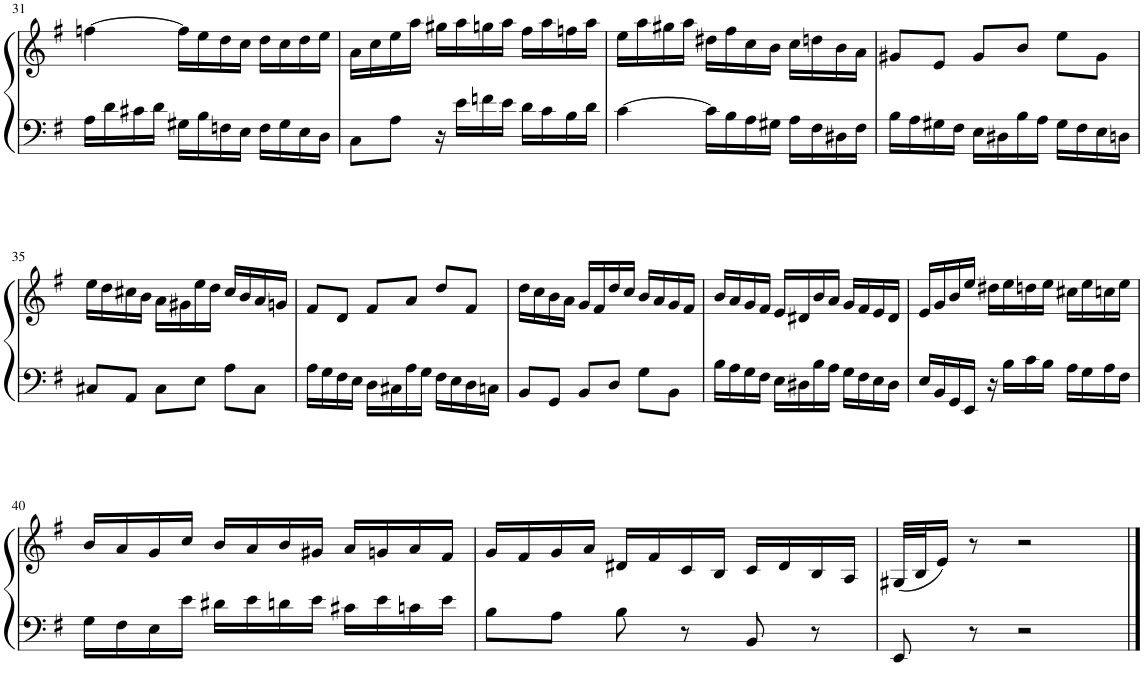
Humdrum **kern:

**kern	**kern
*part1	*part1
*staff2	*staff1
*I"Piano	*
*I'Pno	*
!!LO:PB:g=z
*clefF4	*clefG2
*k[f#]	*k[f#]
*M3/4	*M3/4
=31	=31
16A\LL	[4ffn\
16d\	.
16c#X\	.
16d\JJ	.
16G#X\LL	16ff\LL]
16B\	16ee\
16Fn\	16dd\
16E\JJ	16cc\JJ
16F\LL	16dd\LL
16G#\	16cc\
16E\	16dd\
16D\JJ	16ee\JJ
=32	=32
8C\L	16a\LL
.	16cc\
8A\J	16ee\
.	16aa\JJ
16r	16gg#X\LL
16e\LL	16aa\
16fn\	16ggn\
16e\JJ	16aa\JJ
16d\LL	16ff#\LL
16c\	16aa\
16B\	16ffn\
16d\JJ	16aa\JJ
=33	=33
[4c\	16ee\LL
.	16aa\
.	16gg#X\
.	16aa\JJ
16c\LL]	16dd#X\LL
16B\	16ff#\
16A\	16cc\
16G#X\JJ	16b\JJ
16A\LL	16cc\LL
16F#\	16ddn\
16D#X\	16b\
16F#\JJ	16a\JJ
=34	=34
16B\LL	8g#X/L
16A\	.
16G#X\	8e/J
16F#\JJ	.
16E\LL	8g#/L
16D#X\	.
16B\	8b/J
16A\JJ	.
16G#\LL	8ee\L
16F#\	.
16E\	8g#\J
16Dn\JJ	.
!!LO:LB:g=z
=35	=35
8C#X/L	16ee\LL
.	16dd\
8AA/J	16cc#X\
.	16b\JJ
8C#\L	16a\LL
.	16g#X\
8E\J	16ee\
.	16dd\JJ
8A\L	16cc#/LL
.	16b/
8C#\J	16a/
.	16gn/JJ
=36	=36
16A\LL	8f#/L
16G\	.
16F#\	8d/J
16E\JJ	.
16D\LL	8f#/L
16C#X\	.
16A\	8a/J
16G\JJ	.
16F#\LL	8dd/L
16E\	.
16D\	8f#/J
16Cn\JJ	.
=37	=37
8BB/L	16dd\LL
.	16cc\
8GG/J	16b\
.	16a\JJ
8BB/L	16g/LL
.	16f#/
8D/J	16dd/
.	16cc/JJ
8G\L	16b/LL
.	16a/
8BB\J	16g/
.	16f#/JJ
=38	=38
16B\LL	16b/LL
16A\	16a/
16G\	16g/
16F#\JJ	16f#/JJ
16E\LL	16e/LL
16D#X\	16d#X/
16B\	16b/
16A\JJ	16a/JJ
16G\LL	16g/LL
16F#\	16f#/
16E\	16e/
16D#\JJ	16d#/JJ
=39	=39
16E/LL	16e/LL
16BB/	16g/
16GG/	16b/
16EE/JJ	16ee/JJ
16r	16dd#X\LL
16B\LL	16ee\
16c\	16ddn\
16B\JJ	16ee\JJ
16A\LL	16cc#X\LL
16G\	16ee\
16A\	16ccn\
16F#\JJ	16ee\JJ
!!LO:LB:g=z
=40	=40
16G\LL	16b/LL
16F#\	16a/
16E\	16g/
16e\JJ	16cc/JJ
16d#X\LL	16b/LL
16e\	16a/
16dn\	16b/
16e\JJ	16g#X/JJ
16c#X\LL	16a/LL
16e\	16gn/
16cn\	16a/
16e\JJ	16f#/JJ
=41	=41
8B\L	16g/LL
.	16f#/
8A\J	16g/
.	16a/JJ
8B\	16d#X/LL
.	16f#/
8r	16c/
.	16B/JJ
8BB/	16c/LL
.	16d#/
8r	16B/
.	16A/JJ
=42	=42
8EE/	(32G#X/LLL
.	32B/J
.	16e/JJ)
8r	8r
2r	2r
==	==
*-	*-
